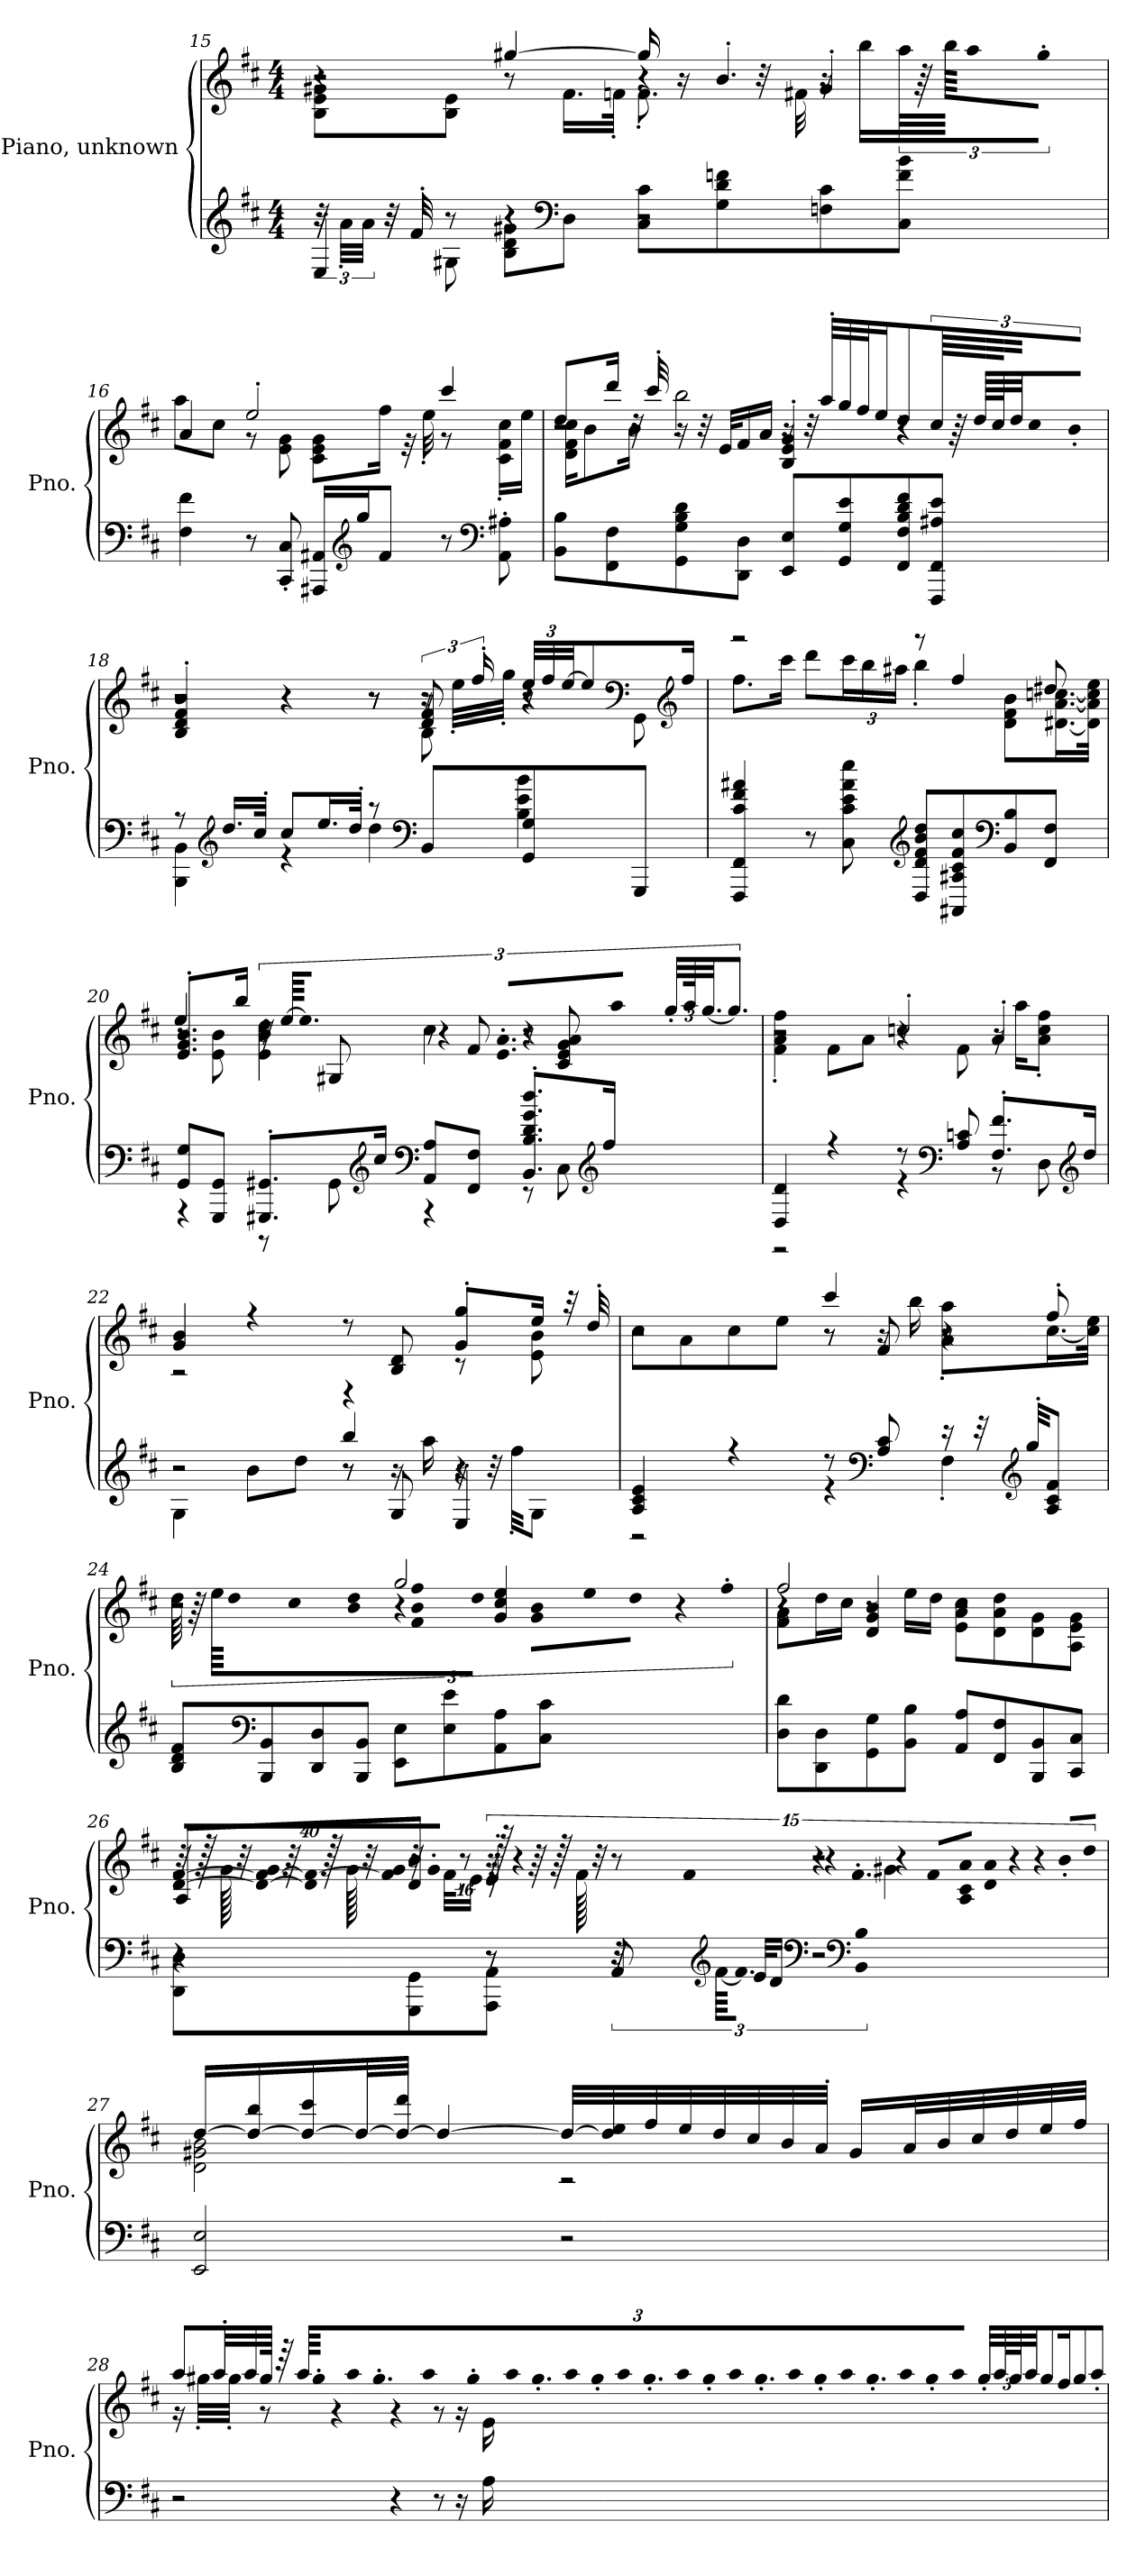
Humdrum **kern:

**kern	**kern
*part1	*part1
*staff2	*staff1
*I"Piano, unknown	*
*I'Pno.	*
!!LO:LB:g=z
*clefG2	*clefG2
*k[f#c#]	*k[f#c#]
*M4/4	*M4/4
=15	=15
*^	*^
*	*^	*	*^
16r	48r	4E'/	4r	8B\ 8e\ 8g#X\L	2r
.	48a'\LLL	.	.	.	.
.	48a\JJJ	.	.	.	.
32r	16r	.	.	.	.
32f#'/	.	.	.	.	.
8r	8G#X\	.	.	8B\ 8e\J	.
4r	8B\ 8d\ 8g#X\L	4r	[4gg#X/	8r	.
*clefF4	*	*	*	*	*
.	8D\J	.	.	16.f#\LL	.
.	.	.	.	32fn'\JJk	.
2r	8C#\ 8c#\L	2r	16gg#/]	8.f'\	4r
.	.	.	16r	.	.
.	8G#\ 8d\ 8fn\	.	4.b'/	.	.
.	.	.	.	32r	.
.	.	.	.	32f#X\	.
.	8Fn\ 8c#\	.	.	16r	4g#'/
.	.	.	.	16bb\LL	.
.	8C#\ 8f\ 8b\J	.	.	96aa\JJkk	.
.	.	.	.	96r	.
.	.	.	.	96bb\KKLL	.
.	.	.	.	16aa\	.
.	.	.	.	32gg#'\JJk	.
*v	*v	*v	*	*	*
*	*	*v	*v
!!LO:LB:g=z
=16	=16	=16
4F#\ 4f#\	4a/	8aa\L
.	.	8cc#\J
8r	2ee'/	8r
8CC#/' 8C#/'	.	8e\ 8g\
16AAA#X/ 16AA#X/LL	.	8c#\ 8e\ 8g\L
*clefG2	*	*
16gg/J	.	.
8f#/J	.	16ff#\Jk
.	.	32r
.	.	32ee'\
8r	4ccc#/	8r
*clefF4	*	*
8AA#\' 8A#X\'	.	16c#\' 16f#\' 16cc#\'LL
.	.	16ee\JJ
=17	=17	=17
*	*	*^
8BB\ 8B\L	8dd/L	16d\ 16f#\ 16cc#\KL	2r
.	.	8b\	.
8FF#\ 8F#\	16ddd/Jk	.	.
.	32r	16b\Jk	.
.	32ccc#'/	.	.
8GG\ 8G\ 8B\ 8d\	16r	2bb'\	.
.	32r	.	.
.	32e/KLL	.	.
8DD\ 8D\J	16f#/	.	.
.	16a/JJ	.	.
8EE/ 8E/L	16r	.	4B/' 4e/' 4g/'
.	32r	.	.
.	32aa'/LLL	.	.
8GG/ 8G/ 8e/	32gg/	.	.
.	32ff#/J	.	.
.	16ee/J	.	.
8FF#/ 8F#/ 8B/ 8d/ 8f#/	8dd/	4r	4r
8FFF#/ 8FF#/ 8A#X/ 8e/J	96cc#/Jkkk	.	.
.	96r	.	.
.	96dd/LLLL	.	.
*	*Xbrackettup	*	*
.	96cc#/J	.	.
.	48dd/	.	.
.	32cc#/	.	.
.	32b'/JJJ	.	.
!!LO:PB:g=z
=18	=18	=18	=18
*^	*	*	*^
8r	4BBB\ 4BB\	4B/' 4d/' 4f#/' 4b/'	2r	2r	2r
*clefG2	*	*	*	*	*
16.dd/LL	.	.	.	.	.
32cc#'/JJk	.	.	.	.	.
8cc#/L	4r	4r	.	.	.
16.ee/L	.	.	.	.	.
32dd'/JJk	.	.	.	.	.
8r	4dd\	8r	8r	8r	8r
*clefF4	*	*	*	*	*
*	*	*brackettup	*	*	*
8BB/L	.	12r	16r	8d/ 8f#/	8B\
.	.	.	32ee'\LLL	.	.
.	.	24ff#'/	.	.	.
.	.	.	32gg'\JJJ	.	.
*	*	*Xbrackettup	*	*	*
8GG/ 8G/	4B\ 4e\ 4b\	48ee/LLL	8r	4r	4r
.	.	48ff#/	.	.	.
.	.	[48ee/JJ	.	.	.
.	.	8ee/]	.	.	.
*	*	*clefF4	*	*	*
8GGG/J	.	.	8GG\	.	.
*	*	*clefG2	*	*	*
.	.	16ff#/Jk	.	.	.
*v	*v	*	*	*	*
*	*	*v	*v	*v
!!LO:LB:g=z
=19	=19	=19
4FFF#/ 4FF#/ 4c#/ 4f#/ 4a#X/	2r	8.ff#\L
.	.	16ccc#\Jk
8r	.	8ddd\L
8C#\ 8c#\ 8e\ 8a#\ 8ee\	.	24ccc#\L
.	.	24bb\
.	.	24aa#X\JJ
*clefG2	*	*
8D/ 8d/ 8f#/ 8b/ 8dd/L	8r	4bb'\
8AA#X/ 8A#X/ 8c#/ 8f#/ 8cc#/	4ff#/	.
*clefF4	*	*
8BB/ 8B/	.	8d\ 8f#\ 8b\L
8FF#/ 8F#/J	8dd#X/	[16.d#X\ [16.a\ [16.ccn\L
.	.	32d#\] 32a\] 32cc\] 32ee\JJk
!!LO:LB:g=z
=20	=20	=20
*^	*	*^
8GG/ 8G/L	4r	8.e/' 8.g/' 8.b/'L	8r	4ee/
8GGG/ 8GG/J	.	.	8e\ 8b\	.
.	.	16bb/Jk	.	.
*	*	*brackettup	*	*
8.GGG#X/' 8.GG#X/'L	8r	48r	4e\ 4b\ 4dd\	8r
.	.	[96ee/KKLL	.	.
.	.	16.ee/JJ]	.	.
.	8GG#\	8r	.	8G#X/
*clefG2	*	*	*	*
16cc#/Jk	.	.	.	.
*clefF4	*	*	*	*
8AA/ 8A/L	4r	8.e/' 8.a/'L	4cc#\	8r
8FF#/ 8F#/J	.	.	.	8f#/
.	.	16aa/Jk	.	.
*	*	*Xbrackettup	*	*
8.BB/' 8.B/' 8.d/' 8.g/' 8.dd/'L	8r	48gg'/LLL	4r	8r
.	.	96aa/K	.	.
.	.	[48.gg/JJ	.	.
.	.	8.gg/J]	.	.
.	8C#\	.	.	8c#/ 8e/ 8g/ 8a/
*clefG2	*	*	*	*
16ff#/Jk	.	.	.	.
=21	=21	=21	=21	=21
4D/ 4d/	2r	2r	4f#\' 4a\' 4ff#\'	2r
4r	.	.	8f#\L	.
.	.	.	8a\J	.
8r	4r	2ccn'/	8r	4r
*clefF4	*	*	*	*
8A/ 8cn/	.	.	8f#\	.
8.F#/' 8.f#/'L	8r	.	16r	4a'/
.	.	.	16aa\KL	.
.	8D\	.	8a\' 8cc\' 8ff#\'J	.
*clefG2	*	*	*	*
16dd/Jk	.	.	.	.
*	*	*	*v	*v
!!LO:LB:g=z
=22	=22	=22	=22
*	*^	*	*
2r	4G\	2r	4g/ 4b/	2r
.	8b\L	.	4r	.
.	8dd\J	.	.	.
4bb/	8r	8r	8r	4r
.	16r	8G/	8B/ 8d/	.
.	16aa\	.	.	.
4r	16r	4E'/	8g/' 8gg/'L	8r
.	32r	.	.	.
.	32ff#'\KKL	.	.	.
.	8G\J	.	16ee/Jk	8e\ 8b\
.	.	.	32r	.
.	.	.	32dd'/	.
*	*v	*v	*	*
=23	=23	=23	=23
*	*	*	*^
4A/ 4c#/ 4e/	2r	2r	8cc#\L	2r
.	.	.	8a\	.
4r	.	.	8cc#\	.
.	.	.	8ee\J	.
8r	4r	4ccc#/	8r	8r
*clefF4	*	*	*	*
8A/ 8c#/	.	.	16r	8f#/
.	.	.	16bb\	.
16r	4F#'\	8r	8a\' 8aa\'L	4r
32r	.	.	.	.
*clefG2	*	*	*	*
32gg'/KKL	.	.	.	.
8A/ 8c#/ 8f#/J	.	8ff#'/	[16.cc#\L	.
.	.	.	32cc#\] 32ee\JJk	.
*v	*v	*	*	*
!!LO:LB:g=z	!!	!!
=24	=24	=24	=24
*	*	*brackettup	*
8B/ 8d/ 8f#/L	2r	96dd\	2r
.	.	96r	.
.	.	96ee\KKLL	.
.	.	16dd\	.
.	.	32cc#\JK	.
*clefF4	*	*	*
8BBB/ 8BB/	.	8b\ 8dd\	.
8DD/ 8D/	.	8f#\ 8b\ 8ff#\	.
8BBB/ 8BB/J	.	8dd\J	.
8EE\ 8E\L	2gg/	8g\ 8b\L	4r
8E\ 8e\	.	16ee\L	.
.	.	16dd\JJ	.
8AA\ 8A\	.	8r	4g/ 4cc#/ 4ee/
8C#\ 8c#\J	.	8ff#'\	.
=25	=25	=25	=25
8D\ 8d\L	2ff#/	8f#\ 8a\L	4r
8DD\ 8D\	.	16dd\L	.
.	.	16cc#\JJ	.
8GG\ 8G\	.	8r	4d/ 4g/ 4b/
8BB\ 8B\J	.	16ee\LL	.
.	.	16dd\JJ	.
8AA/ 8A/L	2r	8e\ 8a\ 8cc#\L	2r
8FF#/ 8F#/	.	8d\ 8a\ 8dd\	.
8BBB/ 8BB/	.	8d\ 8g\	.
8CC#/ 8C#/J	.	8A\ 8e\ 8g\J	.
!!LO:LB:g=z	!!	!!
=26	=26	=26	=26
*^	*	*	*
*	*^	*	*	*
!	!	!	!LO:N:vis=32	!	!
4r	8DD\ 8D\L	4r	[640%23d/ [640%23f#/LLL	64r	8A/L
.	.	.	.	128r	.
.	.	.	.	128g\	.
.	.	.	.	32r	.
!	!	!	!LO:N:vis=32	!	!
.	.	.	640%23d/_ 640%23f#/_ 640%23g/	.	.
.	.	.	.	64r	.
!	!	!	!LO:N:vis=32	!	!
.	.	.	640%23d/] 640%23f#/_	.	.
.	.	.	.	128r	.
.	.	.	.	128g\	.
.	.	.	.	32r	.
!	!	!	!LO:N:vis=32	!	!
.	.	.	640%23f#/] 640%23g/	.	.
.	8GGG\ 8GG\	.	.	32r	8d/ 8b/J
!	!	!	!LO:N:vis=32	!	!
.	.	.	640%23g'/JJJ	.	.
.	.	.	.	32f#\KLL	.
.	.	.	128%9r	.	.
.	.	.	.	16e\JJ	.
8r	8AAA\ 8AA\J	8r	960r	16r	4e'/
!	!	!	!LO:N:vis=64	!	!
.	.	.	960%17r	.	.
!	!	!	!LO:N:vis=64	!	!
.	.	.	960%17f#/	.	.
!	!	!	!LO:N:vis=128	!	!
.	.	.	1920%17r	.	.
!	!	!	!LO:N:vis=64.	!	!
.	.	.	640%17f#'/	.	.
.	.	.	.	64r	.
!	!	!	!LO:N:vis=32	!	!
.	.	.	640%23r	.	.
.	.	.	.	128r	.
.	.	.	.	128f#\	.
.	.	.	.	32r	.
!	!	!	!LO:N:vis=64	!	!
.	.	.	960%17f#/KKKL	.	.
32r	48r	8AA/	.	8r	.
.	.	.	8A/ 8c#/ 8a/J	.	.
*clefG2	*	*	*	*	*
.	[96f#\KKLL	.	.	.	.
32e/KLL	16.f#\JJ]	.	.	.	.
16d/JJ	.	.	.	.	.
*clefF4	*	*	*	*	*
2r	2BB\ 2B\	2r	.	4r	2r
.	.	.	4d/ 4a/	.	.
.	.	.	.	4g#X\	.
.	.	.	16r	.	.
.	.	.	32r	.	.
.	.	.	32b'/KKL	.	.
.	.	.	8dd/J	.	.
1920ryy	1920ryy	1920ryy	.	1920ryy	1920ryy
*v	*v	*v	*	*	*
*	*	*v	*v
!!LO:PB:g=z
=27	=27	=27
2EE/ 2E/	[16dd/LL	2d\ 2g#X\ 2b\
.	16dd/_ 16bb/	.
.	16dd/_ 16ccc#/	.
.	32dd/L_	.
.	32dd/_ 32ddd/JJJ	.
.	4dd/_	.
2r	32dd/LLL_	2r
.	32dd/] 32ee/	.
.	32ff#/	.
.	32ee/	.
.	32dd/	.
.	32cc#/	.
.	32b/	.
.	32a'/JJJ	.
.	16g#/LL	.
.	32a/L	.
.	32b/	.
.	32cc#/	.
.	32dd/	.
.	32ee/	.
.	32ff#/JJJ	.
!!LO:LB:g=z	!!
=28	=28	=28
*	*Xbrackettup	*
2r	12aa/L	16r
.	.	32gg#X'\LLL
.	48aa'/LL	.
.	.	32gg#'\JJJ
.	48aa/	.
*	*brackettup	*
.	96gg#/JJJk	8r
.	96r	.
.	96aa/LLLL	.
.	64gg#'/	.
.	64aa/	.
.	64.gg#'/	.
.	128aa/K	.
.	64gg#'/	.
.	64aa/	.
.	64.gg#'/	4r
.	128aa/K	.
.	64gg#'/	.
.	64aa/	.
.	64.gg#'/	.
.	128aa/K	.
.	64gg#'/	.
.	64aa/	.
.	64.gg#'/	.
.	128aa/K	.
.	64gg#'/	.
.	64aa/	.
.	64.gg#'/	.
.	128aa/K	.
.	64gg#'/	.
.	64aa/JJJJ	.
*	*Xbrackettup	*
4r	48gg#'/LLL	4r
.	96aa/L	.
.	96gg#/J	.
.	48aa/JJ	.
.	8gg#/	.
.	16ff#/K	.
8r	8gg#/	8r
16r	8aa'/J	16r
16A\	.	[16e\
*	*v	*v
=	=
*-	*-
